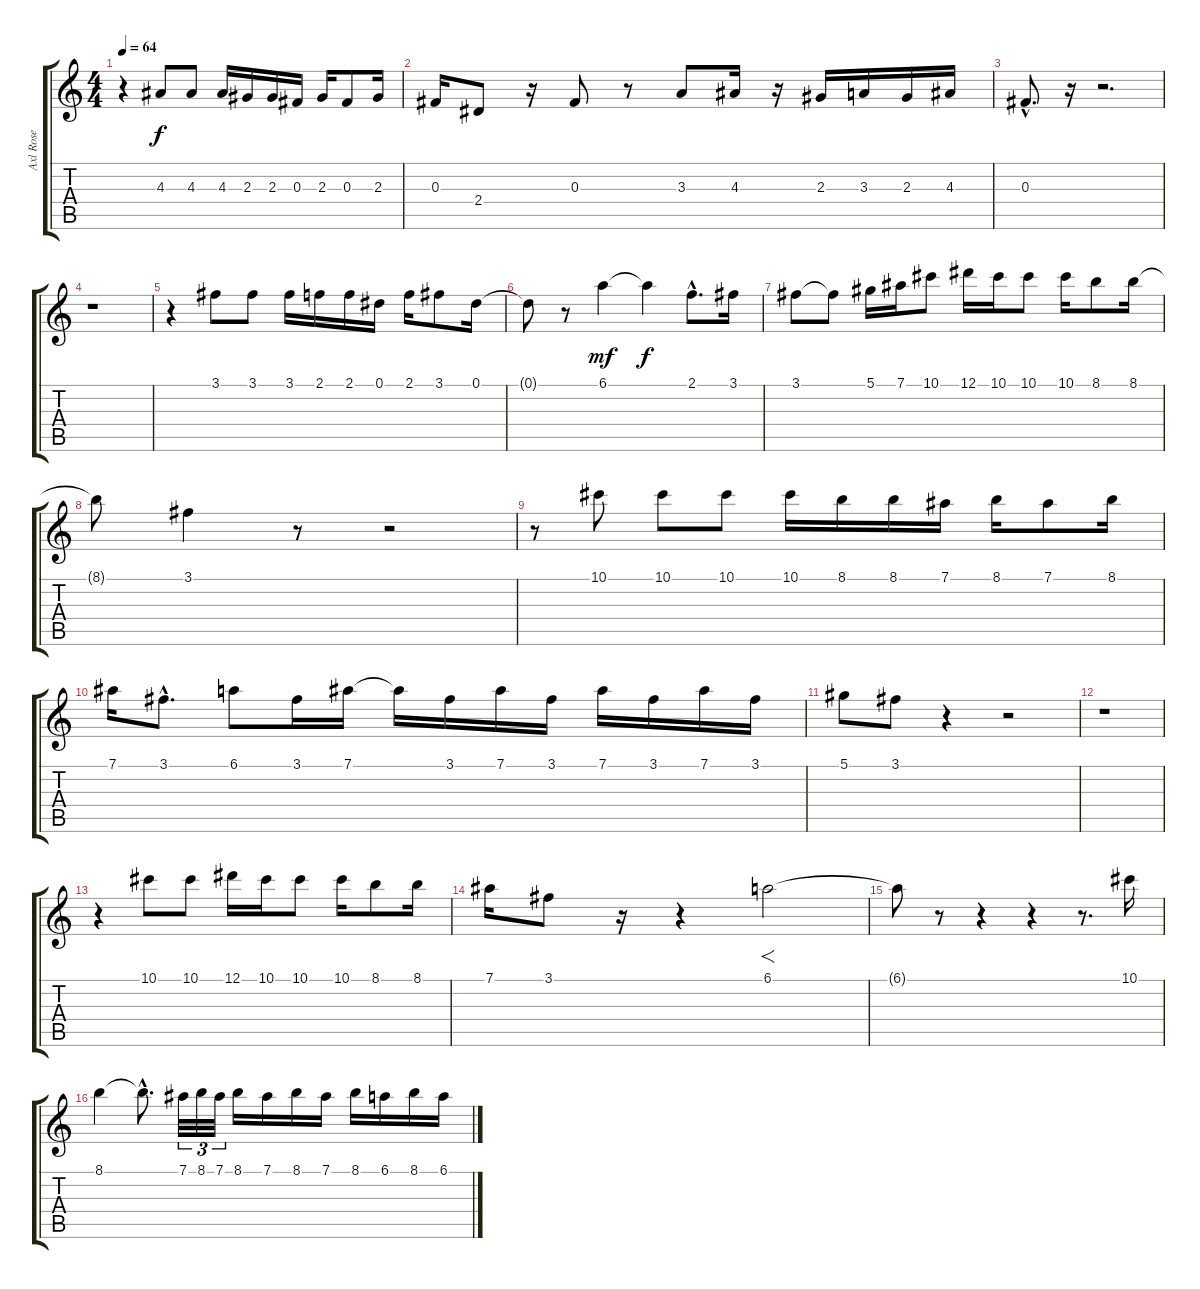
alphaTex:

\track ("Axl Rose" "Axl Rose") {instrument distortionguitar}
\staff {score tabs}
\tuning (Eb4 Bb3 Gb3 Db3 Ab2 Eb2) {hide}
\ts (4 4)
\tempo 64
\clef g2
\ks c
r.4{dy f} 4.3.8 4.3.8 4.3.16 2.3.16 2.3.16 0.3.16 2.3.16 0.3.8 2.3.16 |
0.3.16 2.4.8 r.16 0.3.8 r.8 3.3.8 4.3.16 r.16 2.3.16 3.3.16 2.3.16 4.3.16 |
0.3{hac}.8{d} r.16 r.2{d} |
r.1 |
r.4 3.1.8 3.1.8 3.1.16 2.1.16 2.1.16 0.1.16 2.1.16 3.1.8 0.1.16 |
0.1{t}.8 r.8 6.1.4{dy mf} 6.1{t}.4{dy f} 2.1{hac}.8{d} 3.1.16 |
3.1.8 3.1{t}.8 5.1.16 7.1.16 10.1.8 12.1.16 10.1.16 10.1.8 10.1.16 8.1.8 8.1.16 |
8.1{t}.8 3.1.4 r.8 r.2 |
r.8 10.1.8 10.1.8 10.1.8 10.1.16 8.1.16 8.1.16 7.1.16 8.1.16 7.1.8 8.1.16 |
7.1.16 3.1{hac}.8{d} 6.1.8 3.1.16 7.1.16 7.1{t}.16 3.1.16 7.1.16 3.1.16 7.1.16 3.1.16 7.1.16 3.1.16 |
5.1.8 3.1.8 r.4 r.2 |
r.1 |
r.4 10.1.8 10.1.8 12.1.16 10.1.16 10.1.8 10.1.16 8.1.8 8.1.16 |
7.1.16 3.1.8 r.16 r.4 6.1.2{f} |
6.1{t}.8 r.8 r.4 r.4 r.8{d} 10.1.16 |
8.1.4 8.1{hac t}.8{d} 7.1.32{tu (3 2)} 8.1.32{tu (3 2)} 7.1.32{tu (3 2)} 8.1.16 7.1.16 8.1.16 7.1.16 8.1.16 6.1.16 8.1.16 6.1.16
